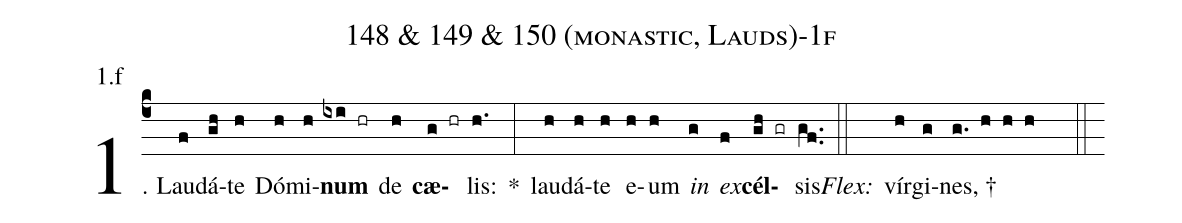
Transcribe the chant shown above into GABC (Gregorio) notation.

name: 148 & 149 & 150 (monastic, Lauds)-1f;
annotation: 1.f;
%%
(c4)1. Lau(f)dá(gh)te(h) Dó(h)mi(h)<b>num</b>(ixi hr) de(h) <b>cæ</b>(g hr)lis:(h.) *(:) lau(h)dá(h)te(h) e(h)um(h) <i>in</i>(g) <i>ex</i>(f)<b>cél</b>(gh gr)sis.(gf..) (::)
<i>Flex:</i>()  vír(h)gi(g)nes, †(g. h h h  ::)
